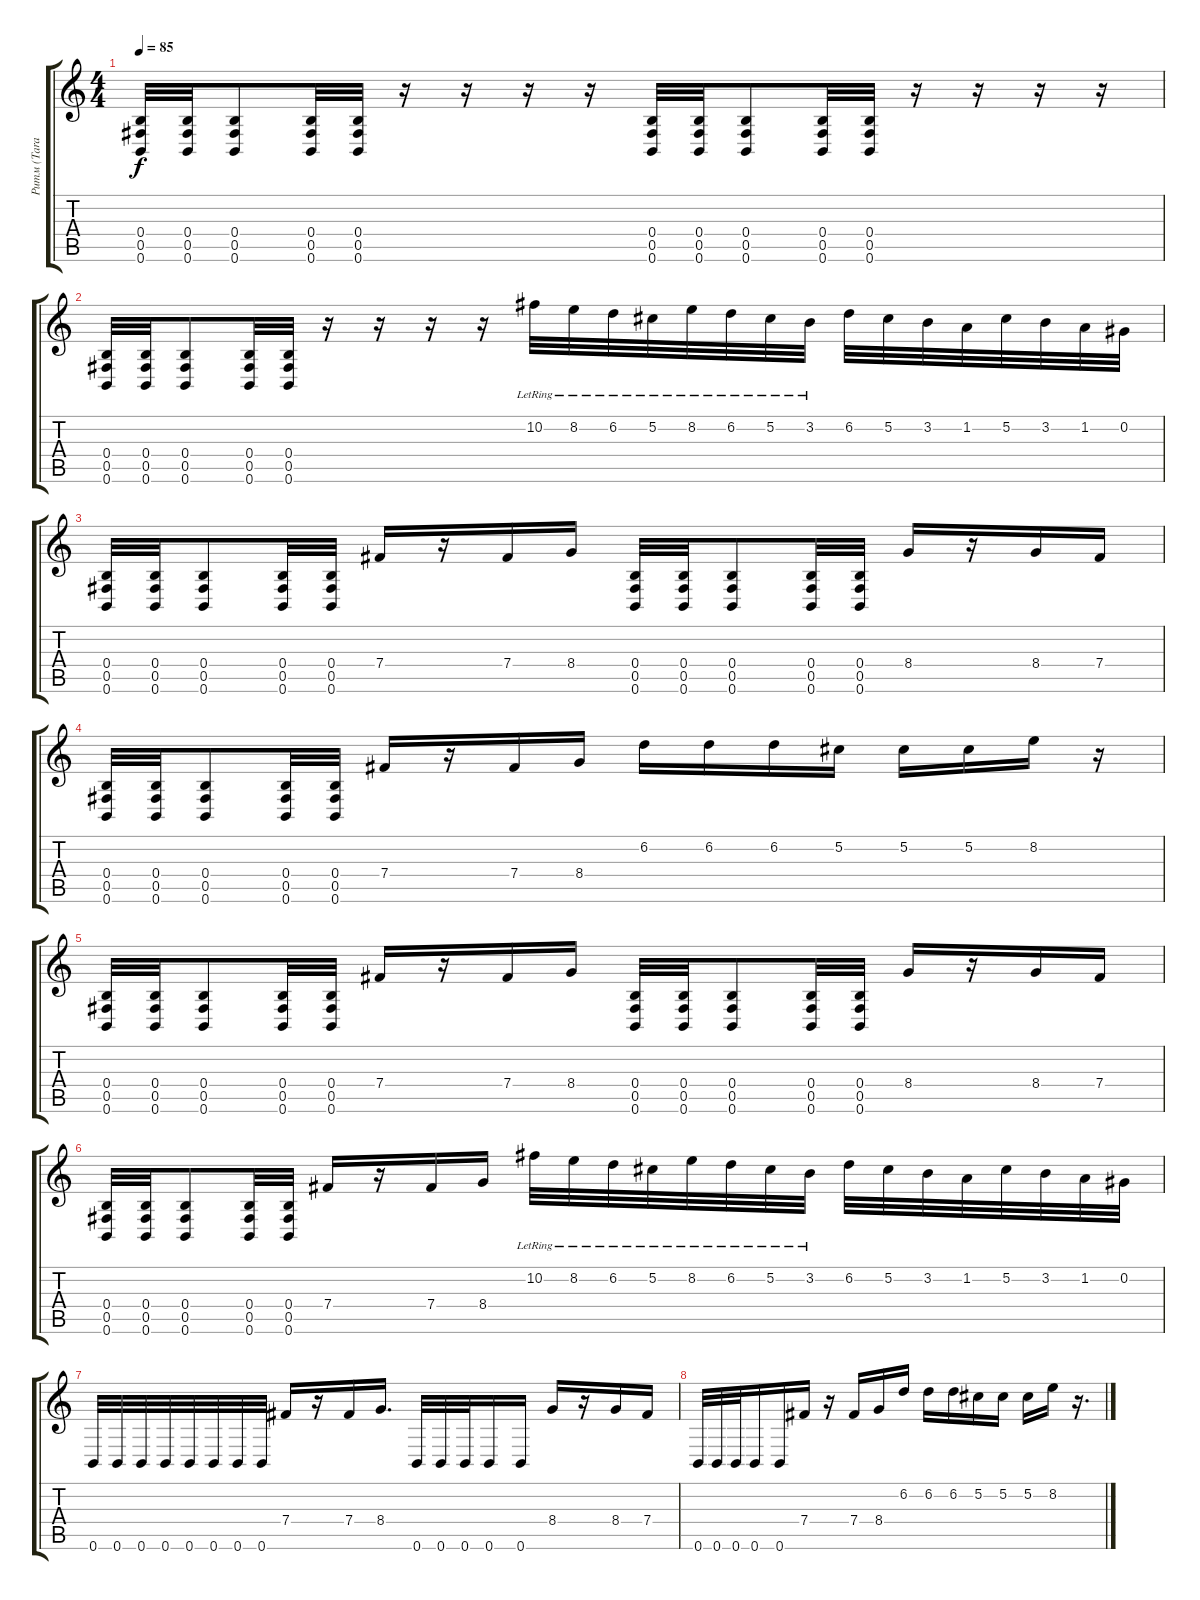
\track ("Ритм (Taras)" "Ритм (Tara") {instrument distortionguitar}
\staff {score tabs}
\tuning (Db4 Ab3 E3 B2 Gb2 B1) {hide}
\ts (4 4)
\tempo 85
\clef g2
\ks c
(0.4 0.5 0.6).32{dy f} (0.4 0.5 0.6).32 (0.4 0.5 0.6).8 (0.4 0.5 0.6).32 (0.4 0.5 0.6).32 r.16 r.16 r.16 r.16 (0.4 0.5 0.6).32 (0.4 0.5 0.6).32 (0.4 0.5 0.6).8 (0.4 0.5 0.6).32 (0.4 0.5 0.6).32 r.16 r.16 r.16 r.16 |
(0.4 0.5 0.6).32 (0.4 0.5 0.6).32 (0.4 0.5 0.6).8 (0.4 0.5 0.6).32 (0.4 0.5 0.6).32 r.16 r.16 r.16 r.16 10.2{lr}.32 8.2{lr}.32 6.2{lr}.32 5.2{lr}.32 8.2{lr}.32 6.2{lr}.32 5.2{lr}.32 3.2{lr}.32 6.2.32 5.2.32 3.2.32 1.2.32 5.2.32 3.2.32 1.2.32 0.2.32 |
(0.4 0.5 0.6).32 (0.4 0.5 0.6).32 (0.4 0.5 0.6).8 (0.4 0.5 0.6).32 (0.4 0.5 0.6).32 7.4.16 r.16 7.4.16 8.4.16 (0.4 0.5 0.6).32 (0.4 0.5 0.6).32 (0.4 0.5 0.6).8 (0.4 0.5 0.6).32 (0.4 0.5 0.6).32 8.4.16 r.16 8.4.16 7.4.16 |
(0.4 0.5 0.6).32 (0.4 0.5 0.6).32 (0.4 0.5 0.6).8 (0.4 0.5 0.6).32 (0.4 0.5 0.6).32 7.4.16 r.16 7.4.16 8.4.16 6.2.16 6.2.16 6.2.16 5.2.16 5.2.16 5.2.16 8.2.16 r.16 |
(0.4 0.5 0.6).32 (0.4 0.5 0.6).32 (0.4 0.5 0.6).8 (0.4 0.5 0.6).32 (0.4 0.5 0.6).32 7.4.16 r.16 7.4.16 8.4.16 (0.4 0.5 0.6).32 (0.4 0.5 0.6).32 (0.4 0.5 0.6).8 (0.4 0.5 0.6).32 (0.4 0.5 0.6).32 8.4.16 r.16 8.4.16 7.4.16 |
(0.4 0.5 0.6).32 (0.4 0.5 0.6).32 (0.4 0.5 0.6).8 (0.4 0.5 0.6).32 (0.4 0.5 0.6).32 7.4.16 r.16 7.4.16 8.4.16 10.2{lr}.32 8.2{lr}.32 6.2{lr}.32 5.2{lr}.32 8.2{lr}.32 6.2{lr}.32 5.2{lr}.32 3.2{lr}.32 6.2.32 5.2.32 3.2.32 1.2.32 5.2.32 3.2.32 1.2.32 0.2.32 |
0.6.32 0.6.32 0.6.32 0.6.32 0.6.32 0.6.32 0.6.32 0.6.32 7.4.16 r.16 7.4.16 8.4.16{d} 0.6.32 0.6.32 0.6.32 0.6.16 0.6.16 8.4.16 r.16 8.4.16 7.4.16 |
0.6.32 0.6.32 0.6.32 0.6.16 0.6.16 7.4.16 r.16 7.4.16 8.4.16 6.2.16 6.2.16 6.2.16 5.2.16 5.2.16 5.2.16 8.2.16 r.16{d}
